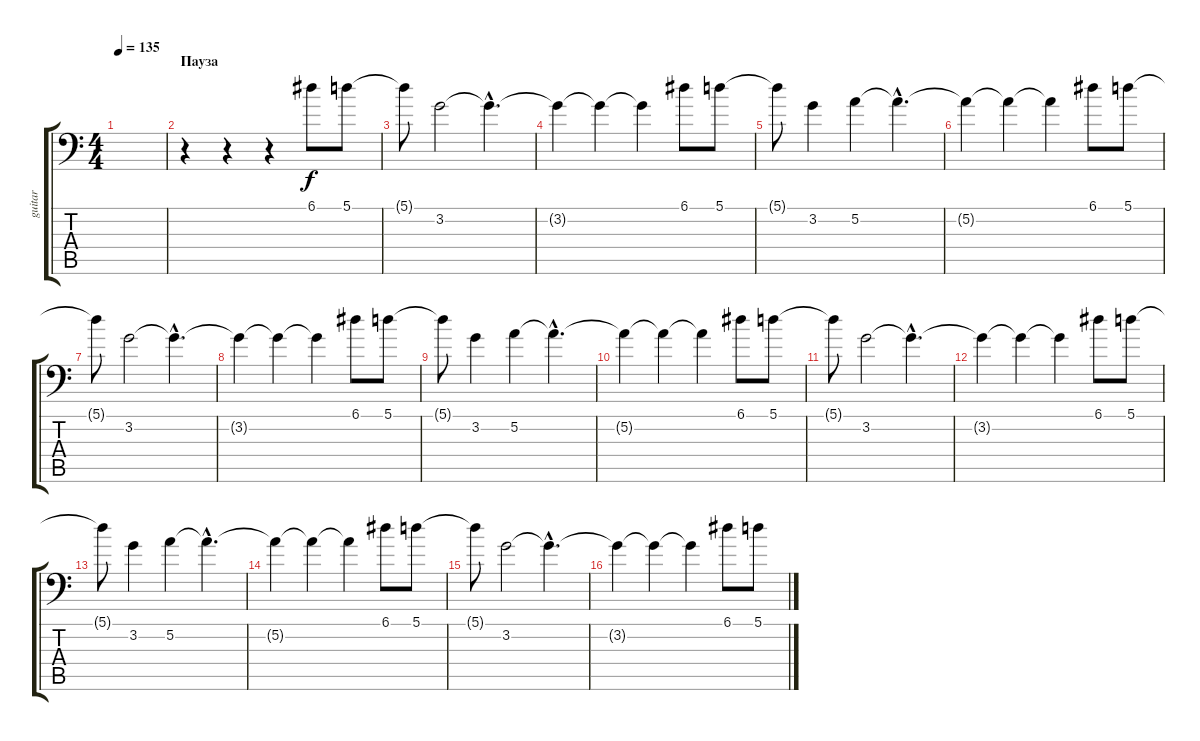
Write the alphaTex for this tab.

\track ("guitar" "guitar") {instrument overdrivenguitar}
\staff {score tabs}
\tuning (A3 E3 C3 G2 D2 G1) {hide}
\ts (4 4)
\tempo 135
\clef f4
\ks c
|
\section ("" "Пауза")
r.4 r.4 r.4 6.1.8 5.1.8 |
5.1{t}.8 3.2.2 3.2{hac t}.4{d} |
3.2{t}.4 3.2{t}.4 3.2{t}.4 6.1.8 5.1.8 |
5.1{t}.8 3.2.4 5.2.4 5.2{hac t}.4{d} |
5.2{t}.4 5.2{t}.4 5.2{t}.4 6.1.8 5.1.8 |
5.1{t}.8 3.2.2 3.2{hac t}.4{d} |
3.2{t}.4 3.2{t}.4 3.2{t}.4 6.1.8 5.1.8 |
5.1{t}.8 3.2.4 5.2.4 5.2{hac t}.4{d} |
5.2{t}.4 5.2{t}.4 5.2{t}.4 6.1.8 5.1.8 |
5.1{t}.8 3.2.2 3.2{hac t}.4{d} |
3.2{t}.4 3.2{t}.4 3.2{t}.4 6.1.8 5.1.8 |
5.1{t}.8 3.2.4 5.2.4 5.2{hac t}.4{d} |
5.2{t}.4 5.2{t}.4 5.2{t}.4 6.1.8 5.1.8 |
5.1{t}.8 3.2.2 3.2{hac t}.4{d} |
3.2{t}.4 3.2{t}.4 3.2{t}.4 6.1.8 5.1.8
